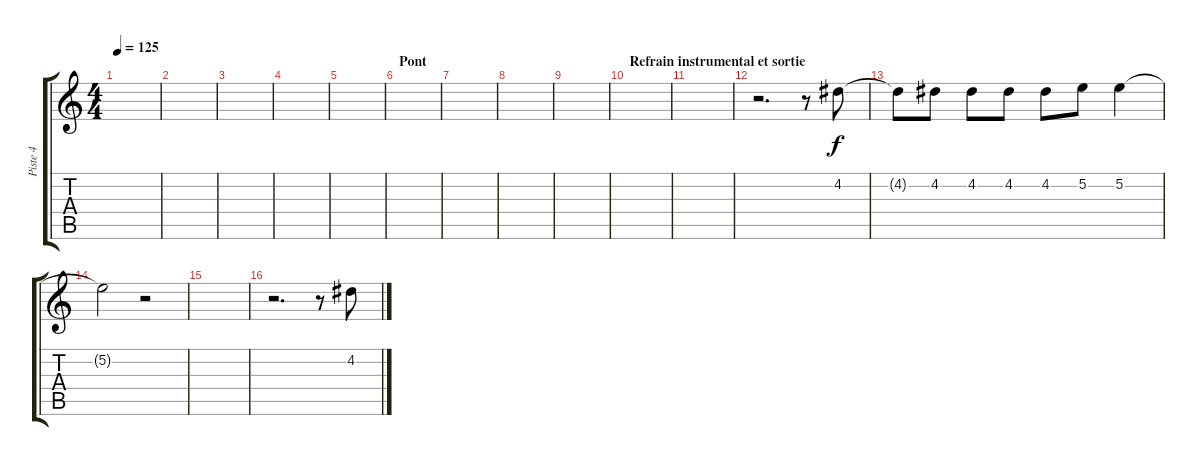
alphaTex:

\track ("Piste 4" "Piste 4") {instrument distortionguitar}
\staff {score tabs}
\tuning (E4 B3 G3 D3 A2 E2) {hide}
\ts (4 4)
\tempo 125
\clef g2
\ks c
|
|
|
|
|
\section ("" "Pont")
|
|
|
|
\section ("" "Refrain instrumental et sortie")
|
|
r.2{d} r.8 4.2.8 |
4.2{t}.8 4.2.8 4.2.8 4.2.8 4.2.8 5.2.8 5.2.4 |
5.2{t}.2 r.2 |
|
r.2{d} r.8 4.2.8
